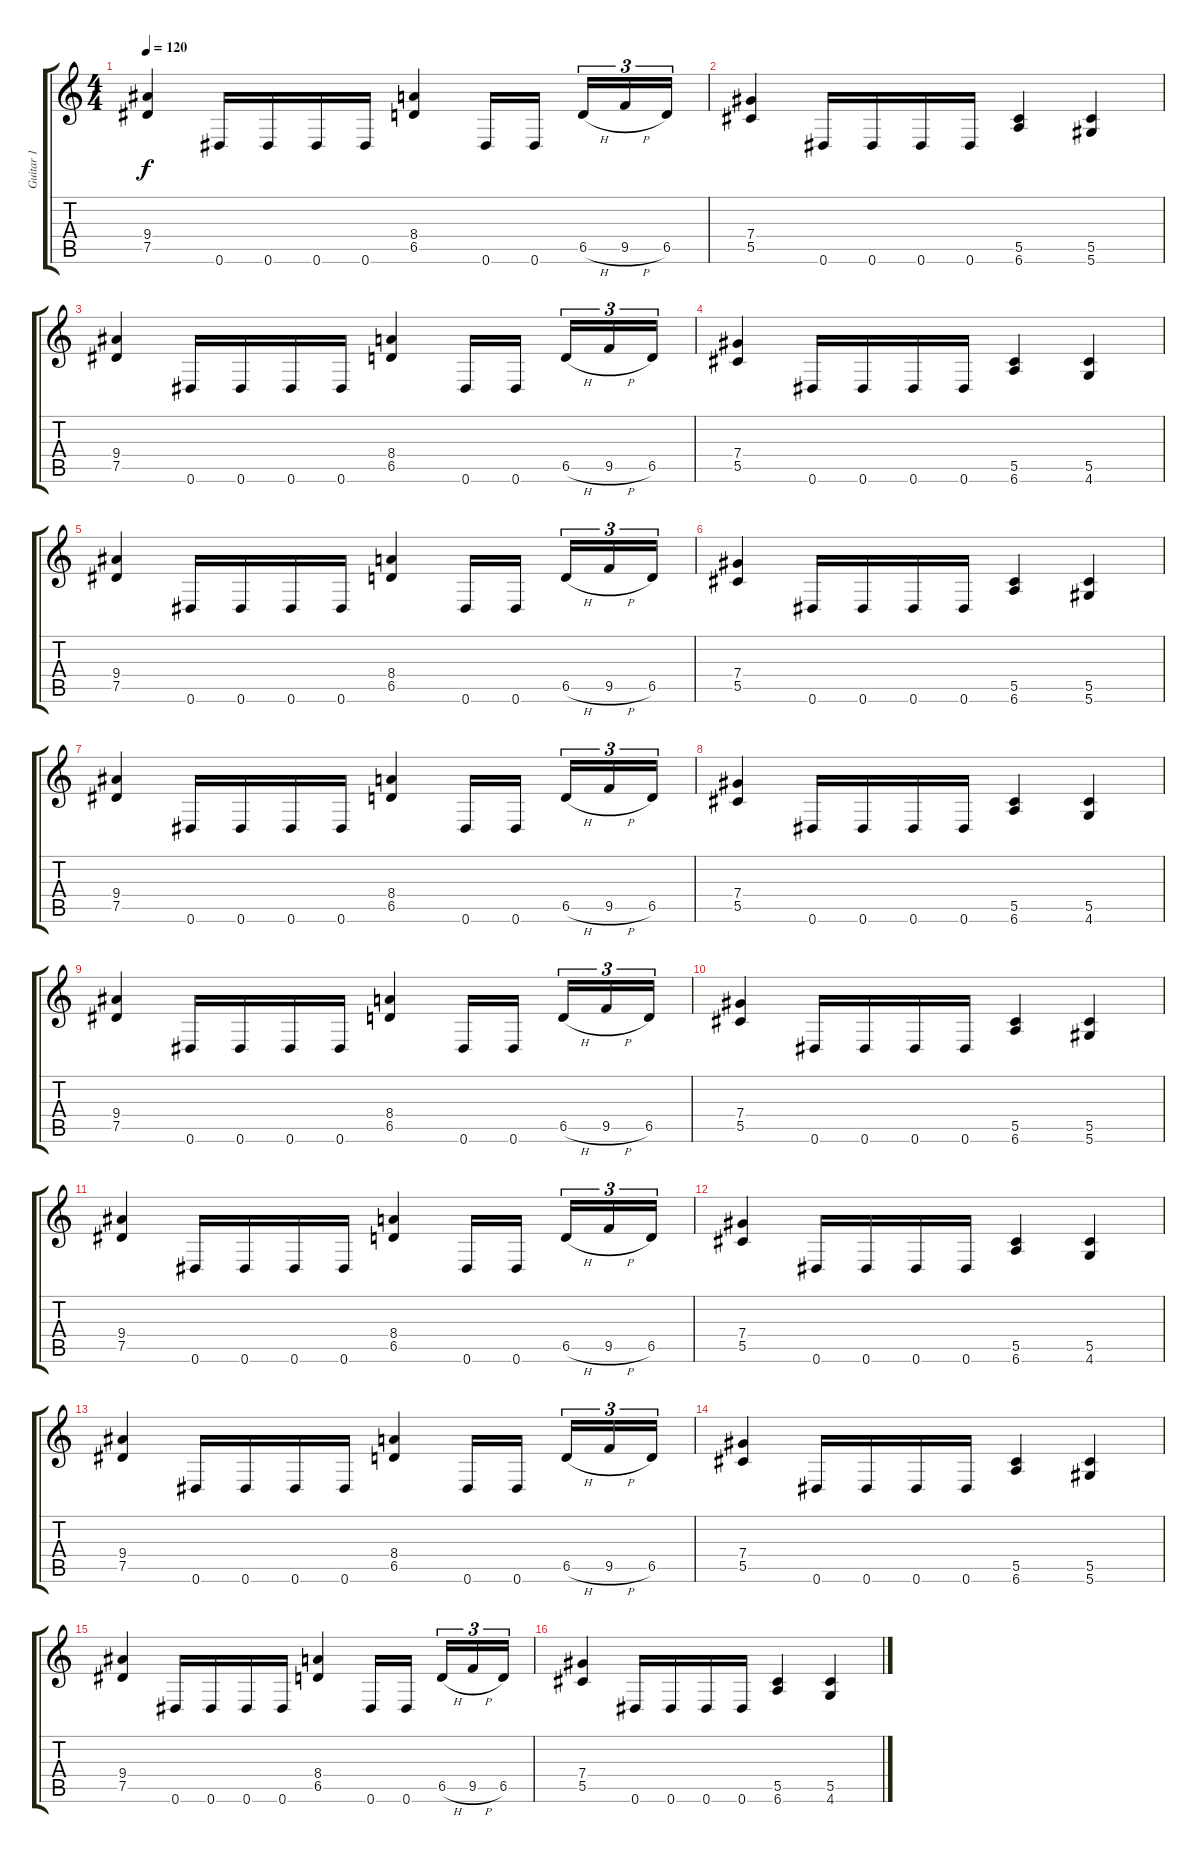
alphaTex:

\track ("Guitar 1" "Guitar 1") {instrument distortionguitar}
\staff {score tabs}
\tuning (Eb4 Bb3 Gb3 Db3 Ab2 Eb2) {hide}
\ts (4 4)
\tempo 120
\clef g2
\ks c
(9.4 7.5).4{dy f instrument distortionguitar} 0.6.16 0.6.16 0.6.16 0.6.16 (8.4 6.5).4 0.6.16 0.6.16 6.5{h}.16{tu (3 2)} 9.5{h}.16{tu (3 2)} 6.5.16{tu (3 2)} |
(7.4 5.5).4 0.6.16 0.6.16 0.6.16 0.6.16 (5.5 6.6).4 (5.5 5.6).4 |
(9.4 7.5).4 0.6.16 0.6.16 0.6.16 0.6.16 (8.4 6.5).4 0.6.16 0.6.16 6.5{h}.16{tu (3 2)} 9.5{h}.16{tu (3 2)} 6.5.16{tu (3 2)} |
(7.4 5.5).4 0.6.16 0.6.16 0.6.16 0.6.16 (5.5 6.6).4 (5.5 4.6).4 |
(9.4 7.5).4 0.6.16 0.6.16 0.6.16 0.6.16 (8.4 6.5).4 0.6.16 0.6.16 6.5{h}.16{tu (3 2)} 9.5{h}.16{tu (3 2)} 6.5.16{tu (3 2)} |
(7.4 5.5).4 0.6.16 0.6.16 0.6.16 0.6.16 (5.5 6.6).4 (5.5 5.6).4 |
(9.4 7.5).4 0.6.16 0.6.16 0.6.16 0.6.16 (8.4 6.5).4 0.6.16 0.6.16 6.5{h}.16{tu (3 2)} 9.5{h}.16{tu (3 2)} 6.5.16{tu (3 2)} |
(7.4 5.5).4 0.6.16 0.6.16 0.6.16 0.6.16 (5.5 6.6).4 (5.5 4.6).4 |
(9.4 7.5).4 0.6.16 0.6.16 0.6.16 0.6.16 (8.4 6.5).4 0.6.16 0.6.16 6.5{h}.16{tu (3 2)} 9.5{h}.16{tu (3 2)} 6.5.16{tu (3 2)} |
(7.4 5.5).4 0.6.16 0.6.16 0.6.16 0.6.16 (5.5 6.6).4 (5.5 5.6).4 |
(9.4 7.5).4 0.6.16 0.6.16 0.6.16 0.6.16 (8.4 6.5).4 0.6.16 0.6.16 6.5{h}.16{tu (3 2)} 9.5{h}.16{tu (3 2)} 6.5.16{tu (3 2)} |
(7.4 5.5).4 0.6.16 0.6.16 0.6.16 0.6.16 (5.5 6.6).4 (5.5 4.6).4 |
(9.4 7.5).4 0.6.16 0.6.16 0.6.16 0.6.16 (8.4 6.5).4 0.6.16 0.6.16 6.5{h}.16{tu (3 2)} 9.5{h}.16{tu (3 2)} 6.5.16{tu (3 2)} |
(7.4 5.5).4 0.6.16 0.6.16 0.6.16 0.6.16 (5.5 6.6).4 (5.5 5.6).4 |
(9.4 7.5).4 0.6.16 0.6.16 0.6.16 0.6.16 (8.4 6.5).4 0.6.16 0.6.16 6.5{h}.16{tu (3 2)} 9.5{h}.16{tu (3 2)} 6.5.16{tu (3 2)} |
(7.4 5.5).4 0.6.16 0.6.16 0.6.16 0.6.16 (5.5 6.6).4 (5.5 4.6).4
